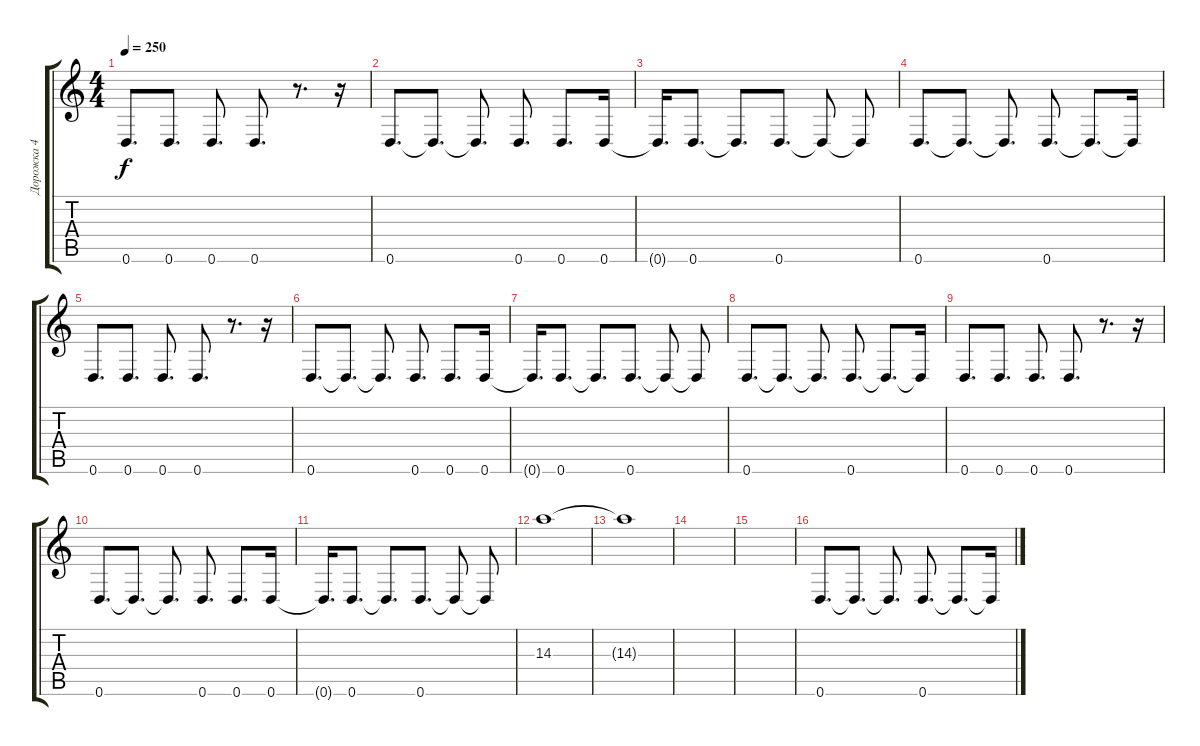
\track ("Дорожка 4" "Дорожка 4") {instrument distortionguitar}
\staff {score tabs}
\tuning (E4 B3 G3 D3 A2 D2) {hide}
\ts (4 4)
\tempo 250
\clef g2
\ks c
0.6.8{d dy f} 0.6.8{d} 0.6.8{d} 0.6.8{d} r.8{d} r.16 |
0.6.8{d} 0.6{t}.8{d} 0.6{t}.8{d} 0.6.8{d} 0.6.8{d} 0.6.16 |
0.6{t}.16{d} 0.6.8{d} 0.6{t}.8{d} 0.6.8{d} 0.6{t}.8 0.6{t}.8 |
0.6.8{d} 0.6{t}.8{d} 0.6{t}.8{d} 0.6.8{d} 0.6{t}.8{d} 0.6{t}.16 |
0.6.8{d} 0.6.8{d} 0.6.8{d} 0.6.8{d} r.8{d} r.16 |
0.6.8{d} 0.6{t}.8{d} 0.6{t}.8{d} 0.6.8{d} 0.6.8{d} 0.6.16 |
0.6{t}.16{d} 0.6.8{d} 0.6{t}.8{d} 0.6.8{d} 0.6{t}.8 0.6{t}.8 |
0.6.8{d} 0.6{t}.8{d} 0.6{t}.8{d} 0.6.8{d} 0.6{t}.8{d} 0.6{t}.16 |
0.6.8{d} 0.6.8{d} 0.6.8{d} 0.6.8{d} r.8{d} r.16 |
0.6.8{d} 0.6{t}.8{d} 0.6{t}.8{d} 0.6.8{d} 0.6.8{d} 0.6.16 |
0.6{t}.16{d} 0.6.8{d} 0.6{t}.8{d} 0.6.8{d} 0.6{t}.8 0.6{t}.8 |
14.3.1 |
14.3{t}.1 |
|
|
0.6.8{d} 0.6{t}.8{d} 0.6{t}.8{d} 0.6.8{d} 0.6{t}.8{d} 0.6{t}.16
